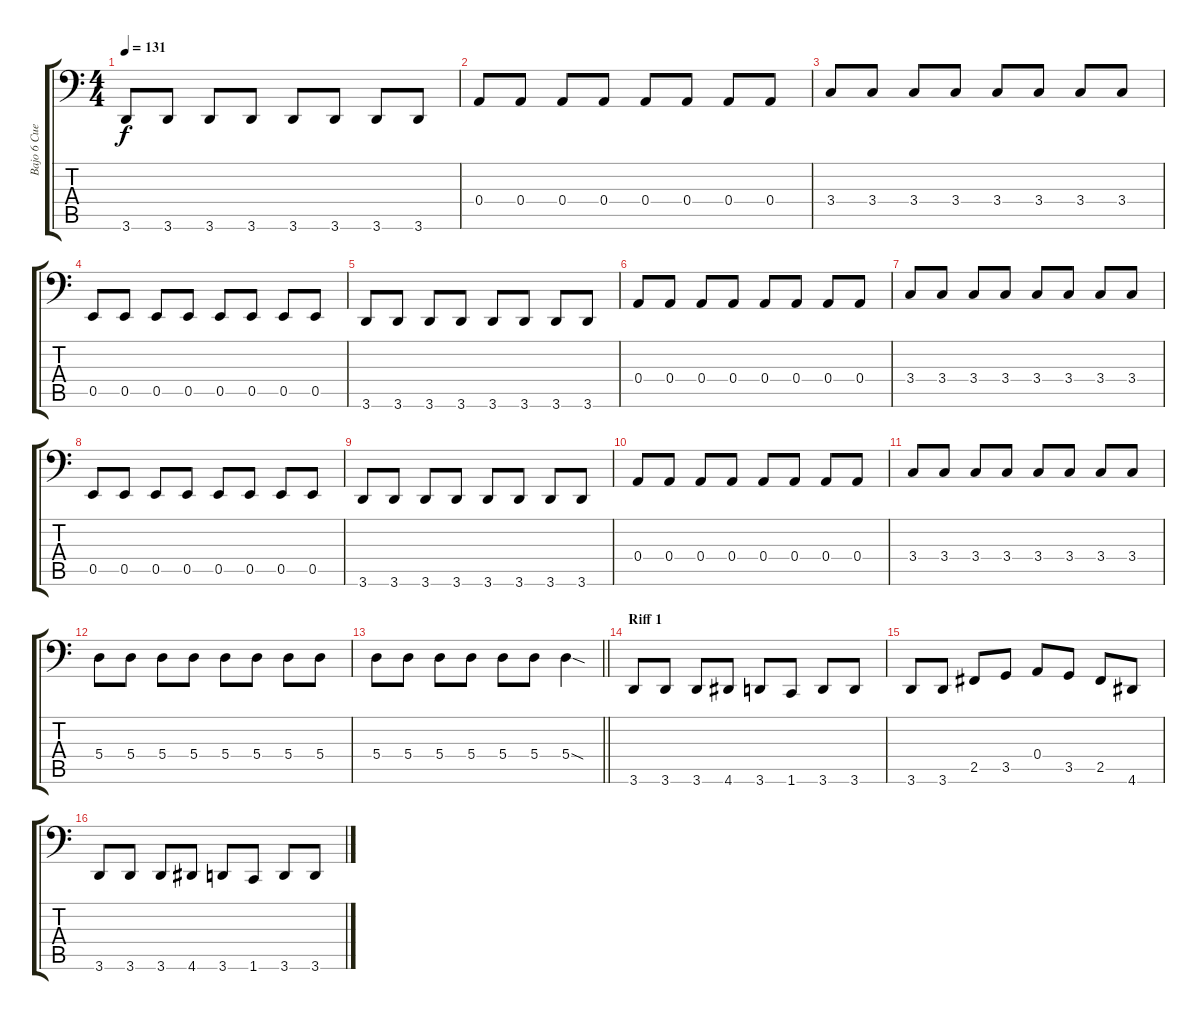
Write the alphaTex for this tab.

\track ("Bajo 6 Cuerdas" "Bajo 6 Cue") {instrument electricbassfinger}
\staff {score tabs}
\tuning (C3 G2 D2 A1 E1 B0) {hide}
\ts (4 4)
\tempo 131
\clef f4
\ks c
3.6.8{dy f} 3.6.8 3.6.8 3.6.8 3.6.8 3.6.8 3.6.8 3.6.8 |
0.4.8 0.4.8 0.4.8 0.4.8 0.4.8 0.4.8 0.4.8 0.4.8 |
3.4.8 3.4.8 3.4.8 3.4.8 3.4.8 3.4.8 3.4.8 3.4.8 |
0.5.8 0.5.8 0.5.8 0.5.8 0.5.8 0.5.8 0.5.8 0.5.8 |
3.6.8 3.6.8 3.6.8 3.6.8 3.6.8 3.6.8 3.6.8 3.6.8 |
0.4.8 0.4.8 0.4.8 0.4.8 0.4.8 0.4.8 0.4.8 0.4.8 |
3.4.8 3.4.8 3.4.8 3.4.8 3.4.8 3.4.8 3.4.8 3.4.8 |
0.5.8 0.5.8 0.5.8 0.5.8 0.5.8 0.5.8 0.5.8 0.5.8 |
3.6.8 3.6.8 3.6.8 3.6.8 3.6.8 3.6.8 3.6.8 3.6.8 |
0.4.8 0.4.8 0.4.8 0.4.8 0.4.8 0.4.8 0.4.8 0.4.8 |
3.4.8 3.4.8 3.4.8 3.4.8 3.4.8 3.4.8 3.4.8 3.4.8 |
5.4.8 5.4.8 5.4.8 5.4.8 5.4.8 5.4.8 5.4.8 5.4.8 |
\barLineRight lightlight
5.4.8 5.4.8 5.4.8 5.4.8 5.4.8 5.4.8 5.4{sod}.4 |
\section ("" "Riff 1")
3.6.8 3.6.8 3.6.8 4.6.8 3.6.8 1.6.8 3.6.8 3.6.8 |
3.6.8 3.6.8 2.5.8 3.5.8 0.4.8 3.5.8 2.5.8 4.6.8 |
3.6.8 3.6.8 3.6.8 4.6.8 3.6.8 1.6.8 3.6.8 3.6.8
